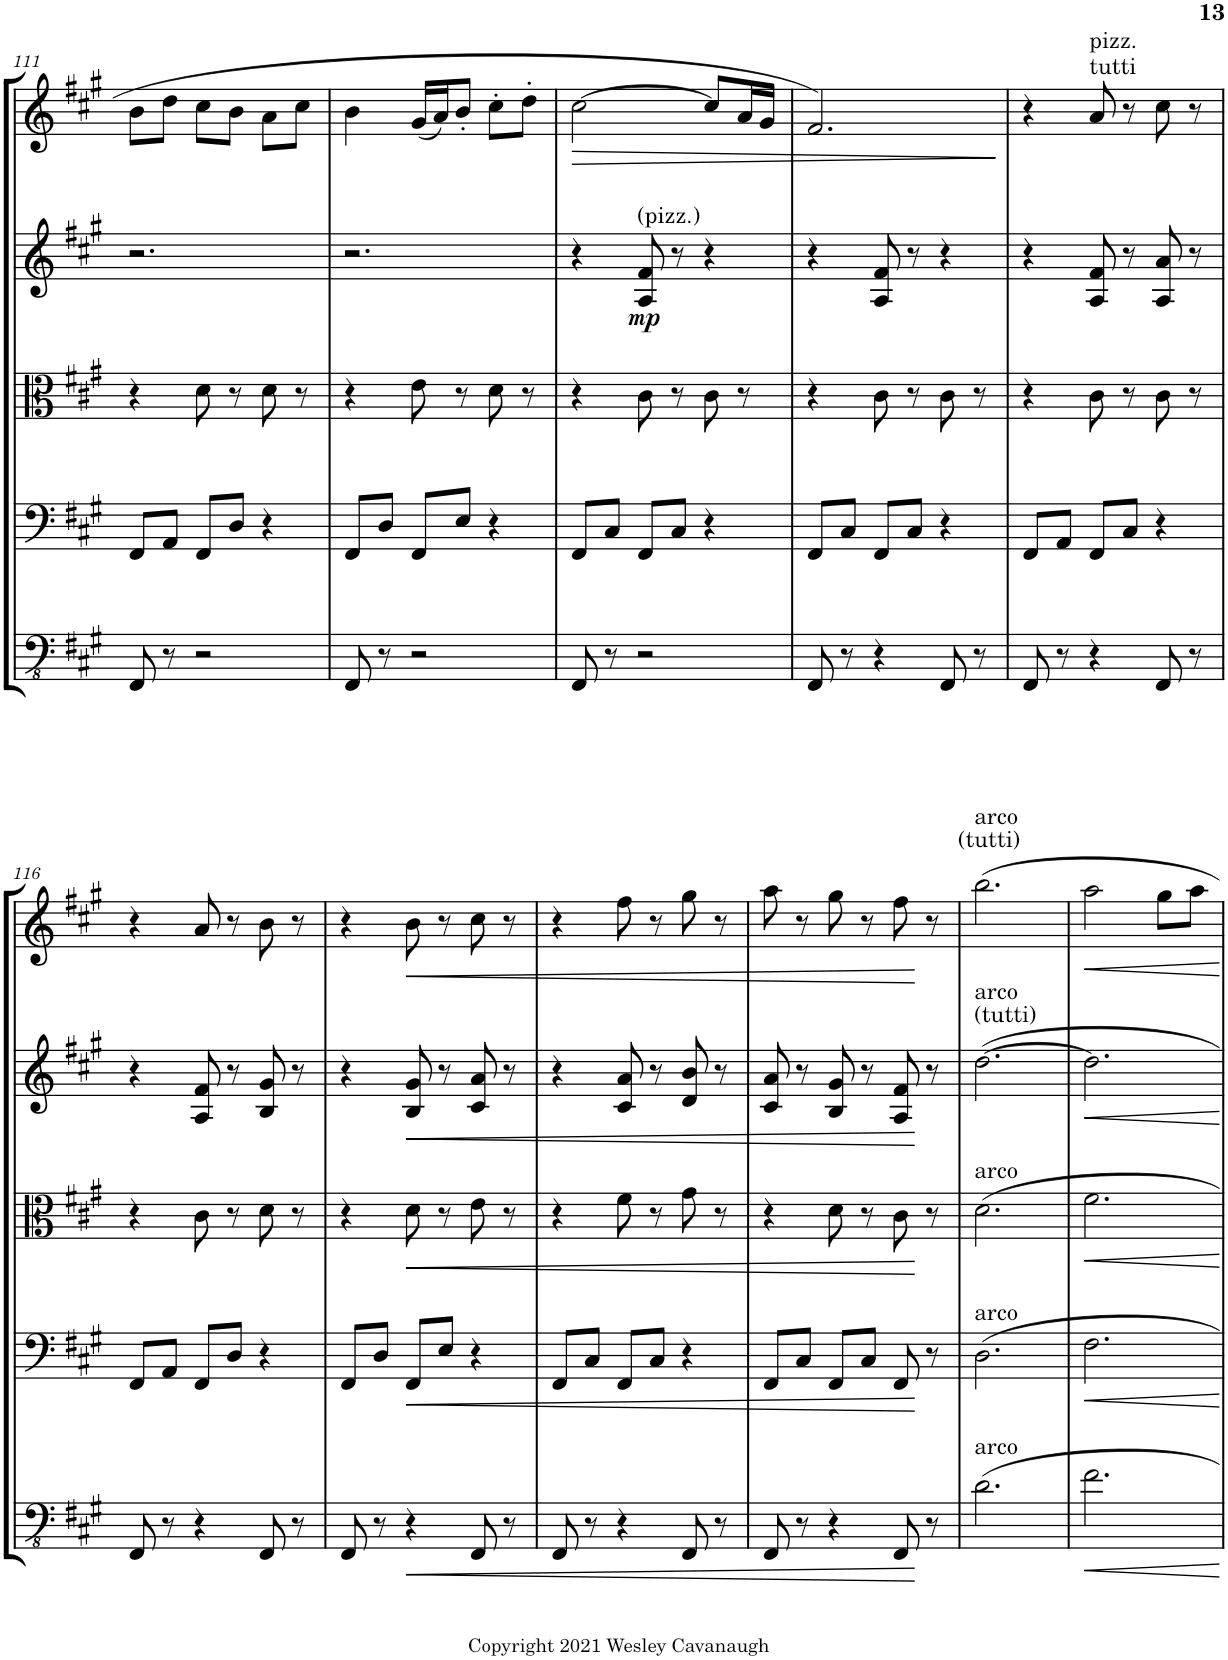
**kern	**dynam	**kern	**dynam	**kern	**dynam	**kern	**dynam	**kern	**dynam
*part5	*part5	*part4	*part4	*part3	*part3	*part2	*part2	*part1	*part1
*staff5	*staff5	*staff4	*staff4	*staff3	*staff3	*staff2	*staff2	*staff1	*staff1
*I"Contrbass	*	*I"Cello	*	*I"Viola	*	*I"Violin II	*	*I"Violin I	*
*I'Cb	*	*	*	*I'Vla	*	*I'Vln	*	*I'Vln	*
!!LO:PB:g=z
*clefFv4	*	*clefF4	*	*clefC3	*	*clefG2	*	*clefG2	*
*ITrd7c12	*	*	*	*	*	*	*	*	*
*k[f#c#g#]	*	*k[f#c#g#]	*	*k[f#c#g#]	*	*k[f#c#g#]	*	*k[f#c#g#]	*
*M3/4	*	*M3/4	*	*M3/4	*	*M3/4	*	*M3/4	*
=111	=111	=111	=111	=111	=111	=111	=111	=111	=111
8FFF#/	.	8FF#/L	.	4r	.	2.r	.	8b\L	.
8r	.	8AA/J	.	.	.	.	.	8dd\J	.
2r	.	8FF#/L	.	8d\	.	.	.	8cc#\L	.
.	.	8D/J	.	8r	.	.	.	8b\J	.
.	.	4r	.	8d\	.	.	.	8a\L	.
.	.	.	.	8r	.	.	.	8cc#\J	.
=112	=112	=112	=112	=112	=112	=112	=112	=112	=112
8FFF#/	.	8FF#/L	.	4r	.	2.r	.	4b\	.
8r	.	8D/J	.	.	.	.	.	.	.
2r	.	8FF#/L	.	8e\	.	.	.	(16g#/LL	.
.	.	.	.	.	.	.	.	16a/J)	.
.	.	8E/J	.	8r	.	.	.	8b'/J	.
.	.	4r	.	8d\	.	.	.	8cc#'\L	.
.	.	.	.	8r	.	.	.	8dd'\J	.
=113	=113	=113	=113	=113	=113	=113	=113	=113	=113
!	!	!	!	!	!	!	!	!	!LO:HP:b
8FFF#/	.	8FF#/L	.	4r	.	4r	.	[2cc#\	>
8r	.	8C#/J	.	.	.	.	.	.	.
!	!	!	!	!	!	!LO:TX:a:t=(pizz.)	!	!	!
!	!	!	!	!	!	!	!LO:DY:b	!	!
2r	.	8FF#/L	.	8c#\	.	8A/ 8f#/	mp	.	.
.	.	8C#/J	.	8r	.	8r	.	.	.
.	.	4r	.	8c#\	.	4r	.	8cc#/L]	.
.	.	.	.	8r	.	.	.	16a/L	.
.	.	.	.	.	.	.	.	16g#/JJ	.
=114	=114	=114	=114	=114	=114	=114	=114	=114	=114
8FFF#/	.	8FF#/L	.	4r	.	4r	.	2.f#/	.
8r	.	8C#/J	.	.	.	.	.	.	.
4r	.	8FF#/L	.	8c#\	.	8A/ 8f#/	.	.	.
.	.	8C#/J	.	8r	.	8r	.	.	.
8FFF#/	.	4r	.	8c#\	.	4r	.	.	.
8r	.	.	.	8r	.	.	.	.	.
.	.	.	.	.	.	.	.	.	]
=115	=115	=115	=115	=115	=115	=115	=115	=115	=115
8FFF#/	.	8FF#/L	.	4r	.	4r	.	4r	.
8r	.	8AA/J	.	.	.	.	.	.	.
!	!	!	!	!	!	!	!	!LO:TX:a:t=tutti	!
!	!	!	!	!	!	!	!	!LO:TX:a:t=pizz.	!
4r	.	8FF#/L	.	8c#\	.	8A/ 8f#/	.	8a/	.
.	.	8C#/J	.	8r	.	8r	.	8r	.
8FFF#/	.	4r	.	8c#\	.	8A/ 8a/	.	8cc#\	.
8r	.	.	.	8r	.	8r	.	8r	.
!!LO:LB:g=z
=116	=116	=116	=116	=116	=116	=116	=116	=116	=116
8FFF#/	.	8FF#/L	.	4r	.	4r	.	4r	.
8r	.	8AA/J	.	.	.	.	.	.	.
4r	.	8FF#/L	.	8c#\	.	8A/ 8f#/	.	8a/	.
.	.	8D/J	.	8r	.	8r	.	8r	.
8FFF#/	.	4r	.	8d\	.	8B/ 8g#/	.	8b\	.
8r	.	.	.	8r	.	8r	.	8r	.
=117	=117	=117	=117	=117	=117	=117	=117	=117	=117
8FFF#/	.	8FF#/L	.	4r	.	4r	.	4r	.
8r	.	8D/J	.	.	.	.	.	.	.
!	!LO:HP:b	!	!LO:HP:b	!	!LO:HP:b	!	!LO:HP:b	!	!LO:HP:b
4r	<	8FF#/L	<	8d\	<	8B/ 8g#/	<	8b\	<
.	.	8E/J	.	8r	.	8r	.	8r	.
8FFF#/	.	4r	.	8e\	.	8c#/ 8a/	.	8cc#\	.
8r	.	.	.	8r	.	8r	.	8r	.
=118	=118	=118	=118	=118	=118	=118	=118	=118	=118
8FFF#/	.	8FF#/L	.	4r	.	4r	.	4r	.
8r	.	8C#/J	.	.	.	.	.	.	.
4r	.	8FF#/L	.	8f#\	.	8c#/ 8a/	.	8ff#\	.
.	.	8C#/J	.	8r	.	8r	.	8r	.
8FFF#/	.	4r	.	8g#\	.	8d/ 8b/	.	8gg#\	.
8r	.	.	.	8r	.	8r	.	8r	.
=119	=119	=119	=119	=119	=119	=119	=119	=119	=119
8FFF#/	.	8FF#/L	.	4r	.	8c#/ 8a/	.	8aa\	.
8r	.	8C#/J	.	.	.	8r	.	8r	.
4r	.	8FF#/L	.	8d\	.	8B/ 8g#/	.	8gg#\	.
.	.	8C#/J	.	8r	.	8r	.	8r	.
8FFF#/	.	8FF#/	.	8c#\	.	8A/ 8f#/	.	8ff#\	.
8r	[	8r	[	8r	[	8r	[	8r	[
=120	=120	=120	=120	=120	=120	=120	=120	=120	=120
!	!	!	!	!	!	!	!	!LO:TX:a:t=(tutti)	!
!	!	!	!	!	!	!	!	!LO:TX:a:t=arco	!
!	!	!	!	!	!	!LO:TX:a:t=(tutti)	!	!	!
!	!	!	!	!	!	!LO:TX:a:t=arco	!	!	!
!	!	!	!	!LO:TX:a:t=arco	!	!	!	!	!
!	!	!LO:TX:a:t=arco	!	!	!	!	!	!	!
!LO:TX:a:t=arco	!	!	!	!	!	!	!	!	!
2.D\	.	2.D\	.	2.d\	.	[2.dd\	.	2.bb\	.
=121	=121	=121	=121	=121	=121	=121	=121	=121	=121
2.F#\	.	2.F#\	.	2.f#\	.	2.dd\]	.	2aa\	.
.	.	.	.	.	.	.	.	8gg#\L	.
.	.	.	.	.	.	.	.	8aa\J	.
=	=	=	=	=	=	=	=	=	=
*-	*-	*-	*-	*-	*-	*-	*-	*-	*-
